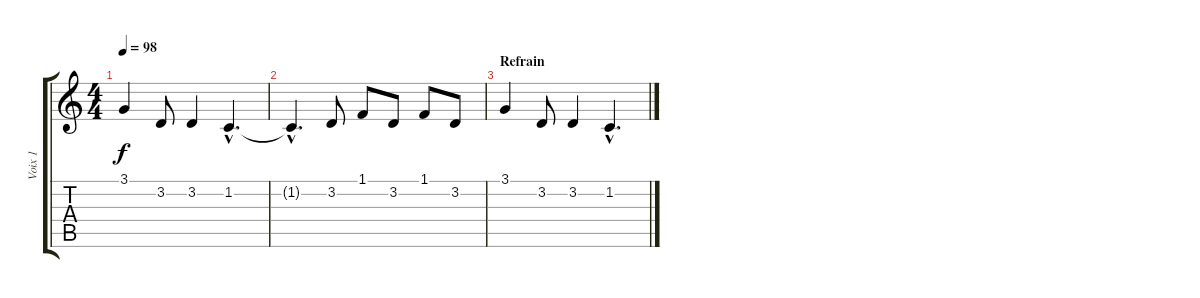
\track ("Voix 1" "Voix 1") {instrument voiceoohs}
\staff {score tabs}
\tuning (E4 B3 G3 D3 A2 E2) {hide}
\ts (4 4)
\tempo 98
\clef g2
\ks c
3.1.4{dy f} 3.2.8 3.2.4 1.2{hac}.4{d} |
1.2{hac t}.4{d} 3.2.8 1.1.8 3.2.8 1.1.8 3.2.8 |
\section ("" "Refrain")
3.1.4 3.2.8 3.2.4 1.2{hac}.4{d}
